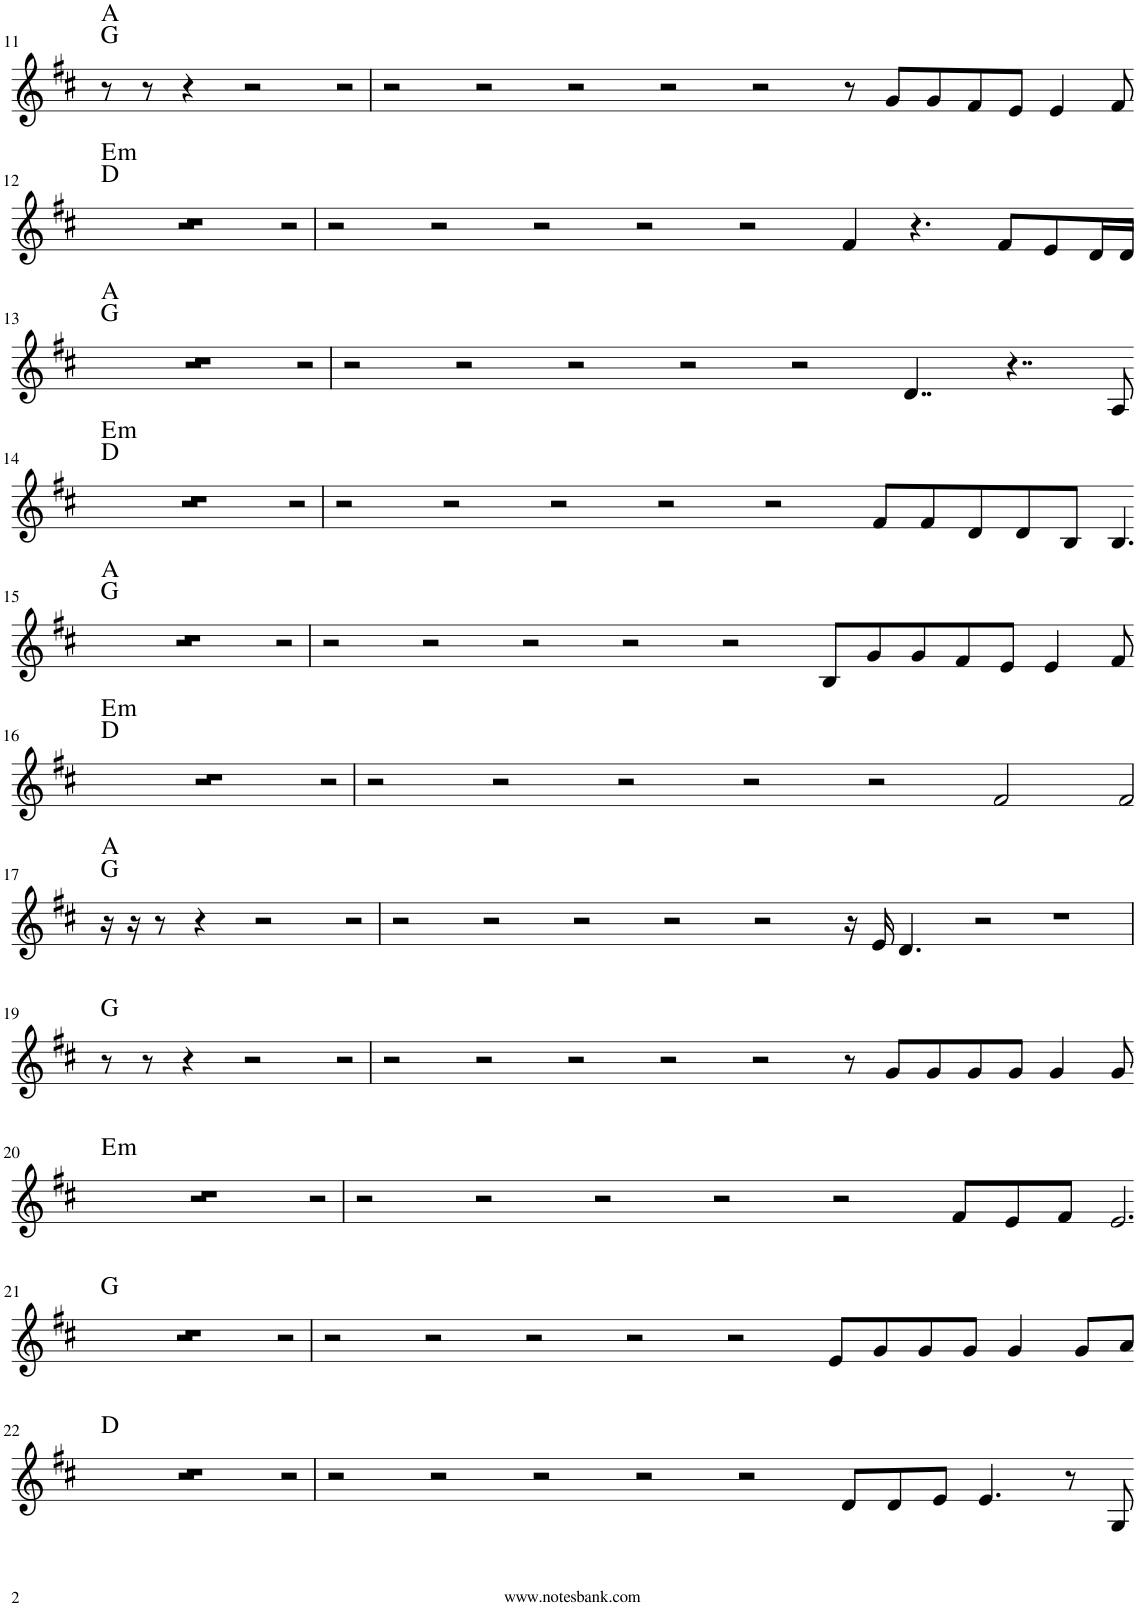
**kern	**harte
*part1	*part1
*staff1	*
*I"Alto Saxophone	*
*I'A Sax	*
!!LO:PB:g=z
*clefG2	*
*Trd5c9	*
*k[f#c#]	*
=11	=11
8r	G:maj A:maj
8r	.
4r	.
2r	.
2r	.
2r	.
2r	.
2r	.
2r	.
2r	.
8r	.
8g/L	.
8g/	.
8f#/	.
8e/J	.
4e/	.
[8f#/	.
!!LO:LB:g=z
=12	=12
!	!LO:H:n=2:kt=m
1r	D:maj E:min
2r	.
2r	.
2r	.
2r	.
2r	.
2r	.
2r	.
4f#/]	.
4.r	.
8f#/L	.
8e/	.
16d/L	.
[16d/JJ	.
!!LO:LB:g=z
=13	=13
1r	G:maj A:maj
2r	.
2r	.
2r	.
2r	.
2r	.
2r	.
2r	.
4..d/]	.
4..r	.
8A/	.
!!LO:LB:g=z
=14	=14
!	!LO:H:n=2:kt=m
1r	D:maj E:min
2r	.
2r	.
2r	.
2r	.
2r	.
2r	.
2r	.
8f#/L	.
8f#/	.
8d/	.
8d/	.
8B/J	.
[4.B/	.
!!LO:LB:g=z
=15	=15
1r	G:maj A:maj
2r	.
2r	.
2r	.
2r	.
2r	.
2r	.
2r	.
8B/L]	.
8g/	.
8g/	.
8f#/	.
8e/J	.
4e/	.
[8f#/	.
!!LO:LB:g=z
=16	=16
!	!LO:H:n=2:kt=m
1r	D:maj E:min
2r	.
2r	.
2r	.
2r	.
2r	.
2r	.
2r	.
2f#/]	.
2f#/	.
!!LO:LB:g=z
=17	=17
16r	G:maj A:maj
16r	.
8r	.
4r	.
2r	.
2r	.
2r	.
2r	.
2r	.
2r	.
2r	.
16r	.
16e/	.
4.d/	.
2r	.
=18	=18
1r	.
!!LO:LB:g=z
=19	=19
8r	G:maj
8r	.
4r	.
2r	.
2r	.
2r	.
2r	.
2r	.
2r	.
2r	.
8r	.
8g/L	.
8g/	.
8g/	.
8g/J	.
4g/	.
8g/	.
!!LO:LB:g=z
=20	=20
!	!LO:H:kt=m
1r	E:min
2r	.
2r	.
2r	.
2r	.
2r	.
2r	.
2r	.
8f#/L	.
8e/	.
8f#/J	.
2.e/	.
!!LO:LB:g=z
=21	=21
1r	G:maj
2r	.
2r	.
2r	.
2r	.
2r	.
2r	.
2r	.
8e/L	.
8g/	.
8g/	.
8g/J	.
4g/	.
8g/L	.
8a/J	.
!!LO:LB:g=z
=22	=22
1r	D:maj
2r	.
2r	.
2r	.
2r	.
2r	.
2r	.
2r	.
8d/L	.
8d/	.
8e/J	.
4.e/	.
8r	.
8G/	.
=	=
*-	*-
